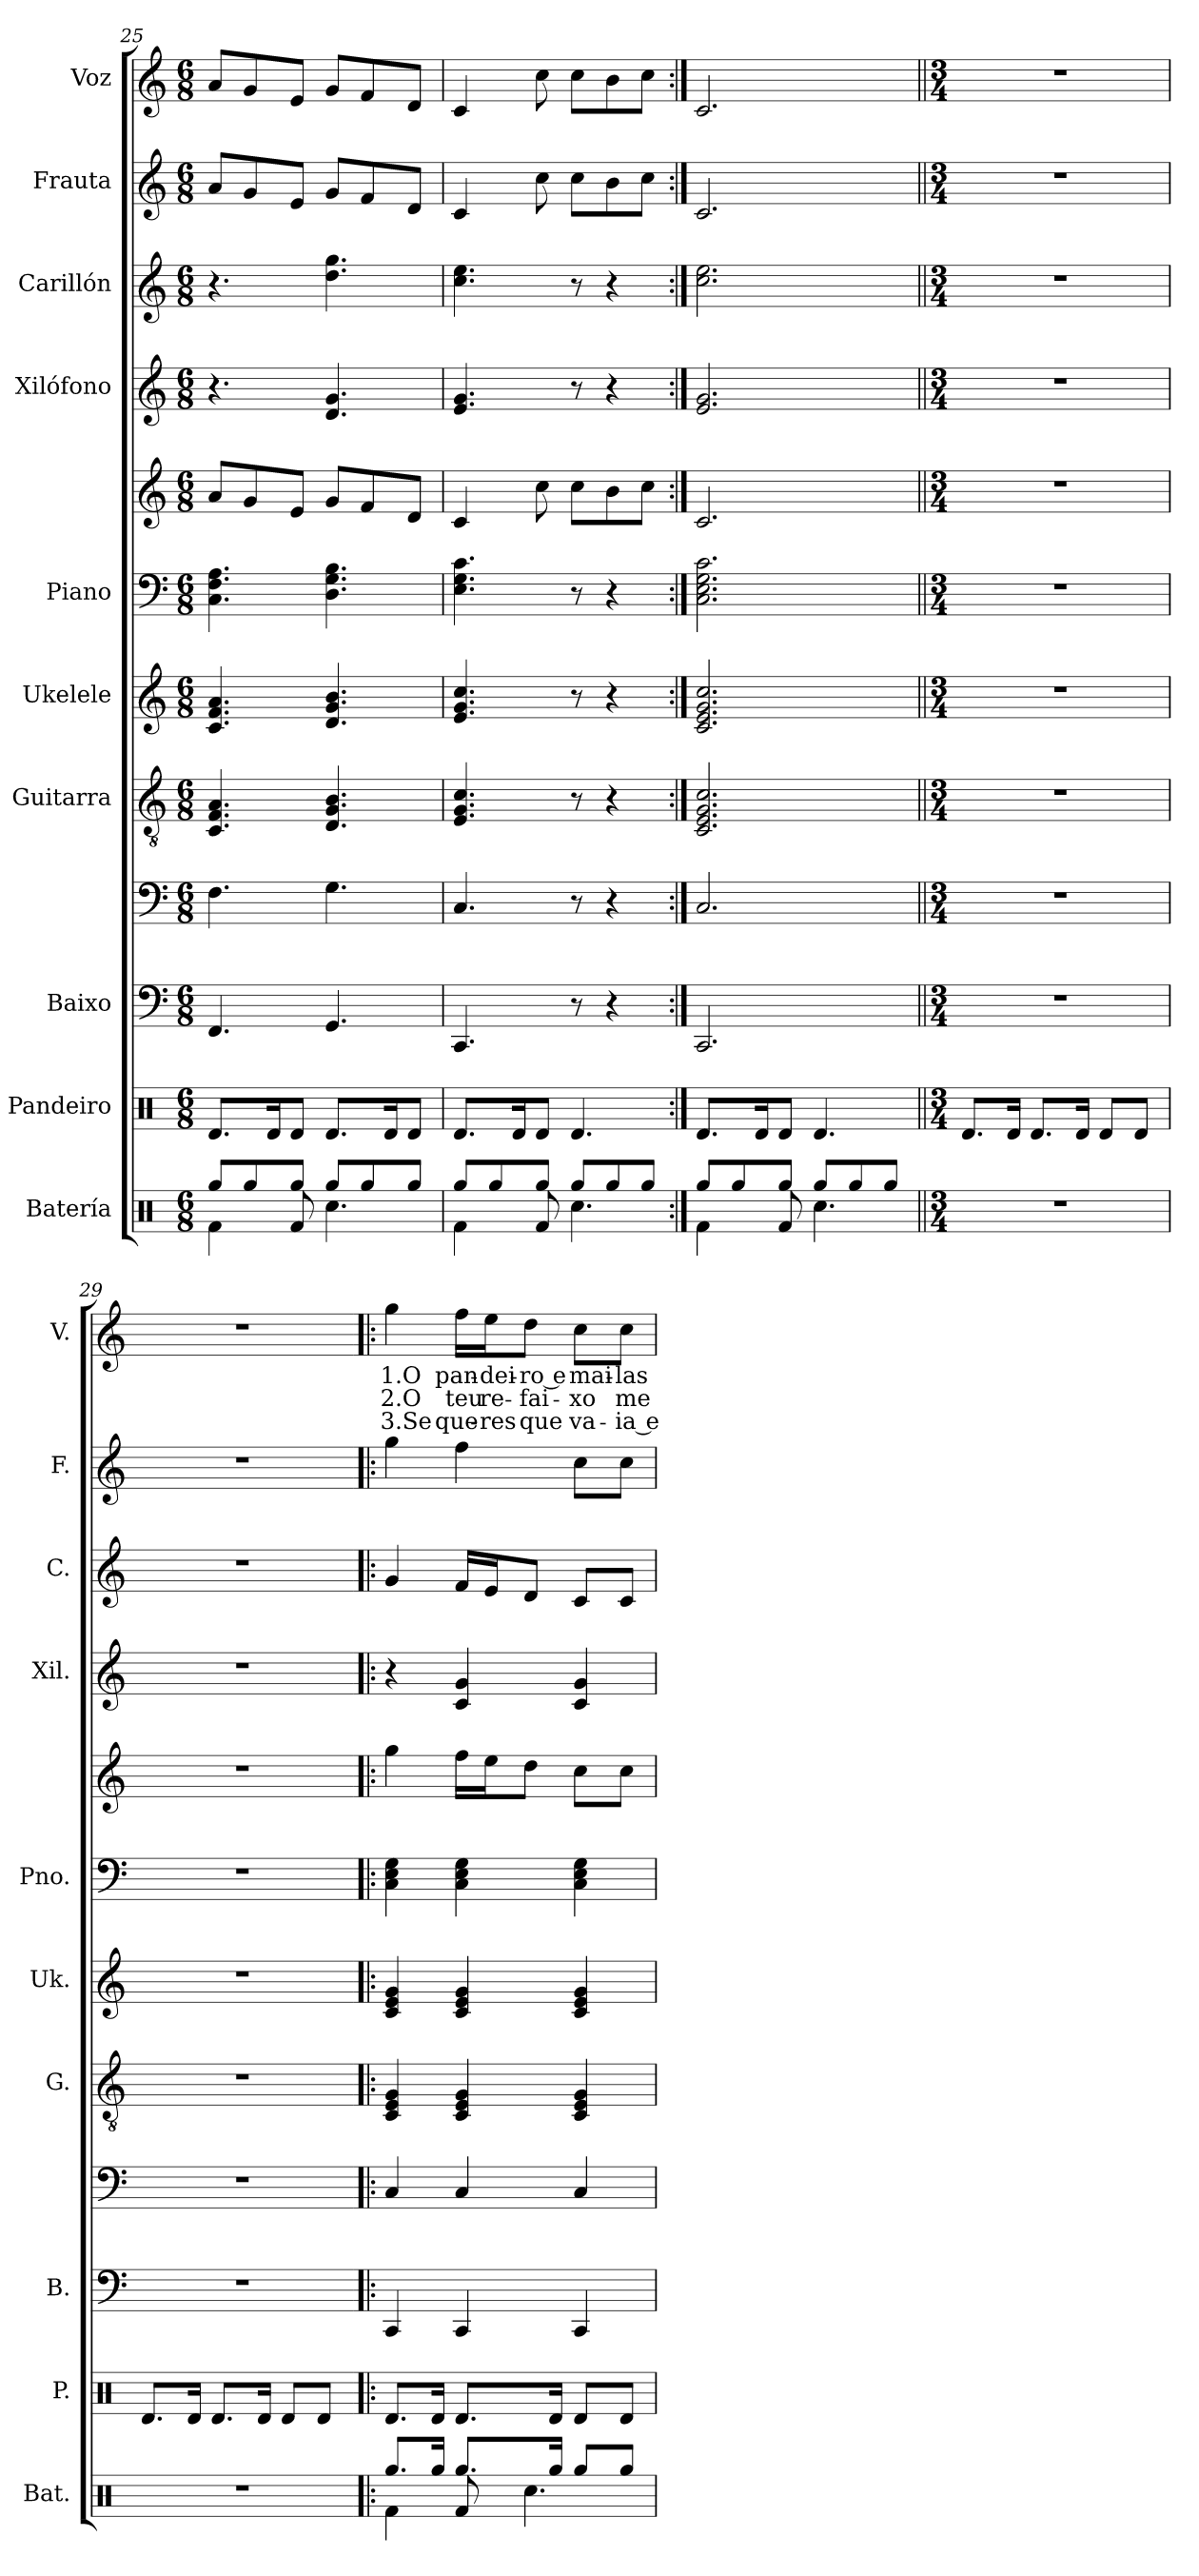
**kern	**kern	**kern	**kern	**kern	**kern	**kern	**kern	**kern	**kern	**kern	**kern	**text	**text	**text
*part10	*part9	*part8	*part8	*part7	*part6	*part5	*part5	*part4	*part3	*part2	*part1	*part1	*part1	*part1
*staff12	*staff11	*staff10	*staff9	*staff8	*staff7	*staff6	*staff5	*staff4	*staff3	*staff2	*staff1	*staff1	*staff1	*staff1
*I"Batería	*I"Pandeiro	*I"Baixo	*	*I"Guitarra	*I"Ukelele	*I"Piano	*	*I"Xilófono	*I"Carillón	*I"Frauta	*I"Voz	*	*	*
*I'Bat.	*I'P.	*I'B.	*	*I'G.	*I'Uk.	*I'Pno.	*	*I'Xil.	*I'C.	*I'F.	*I'V.	*	*	*
!!LO:PB:g=z
*clefX	*clefX	*	*clefF4	*clefGv2	*clefG2	*clefF4	*clefG2	*clefG2	*clefG2	*clefG2	*clefG2	*	*	*
*	*	*ITrd7c12	*ITrd7c12	*	*	*	*	*ITrd-7c-12	*ITrd-14c-24	*	*	*	*	*
*k[]	*k[]	*k[]	*k[]	*k[]	*k[]	*k[]	*k[]	*k[]	*k[]	*k[]	*k[]	*	*	*
*M6/8	*M6/8	*M6/8	*M6/8	*M6/8	*M6/8	*M6/8	*M6/8	*M6/8	*M6/8	*M6/8	*M6/8	*	*	*
=25	=25	=25	=25	=25	=25	=25	=25	=25	=25	=25	=25	=25	=25	=25
*^	*	*	*	*	*	*	*	*	*	*	*	*	*	*
8Rgg/L	4Rf\	8.Rd/L	4.FFF	4.FF\	4.C/ 4.F/ 4.A/	4.c/ 4.f/ 4.a/	4.C\ 4.F\ 4.A\	8a/L	4.r	4.r	8a/L	8a/L	.	.	.
8Rgg/	.	.	.	.	.	.	.	8g/	.	.	8g/	8g/	.	.	.
.	.	16Rd/K	.	.	.	.	.	.	.	.	.	.	.	.	.
8Rgg/J	8Rf/	8Rd/J	.	.	.	.	.	8e/J	.	.	8e/J	8e/J	.	.	.
8Rgg/L	4.Rcc\	8.Rd/L	4.GGG	4.GG\	4.D/ 4.G/ 4.B/	4.d/ 4.g/ 4.b/	4.D\ 4.G\ 4.B\	8g/L	4.dd/ 4.gg/	4.dddd\ 4.gggg\	8g/L	8g/L	.	.	.
8Rgg/	.	.	.	.	.	.	.	8f/	.	.	8f/	8f/	.	.	.
.	.	16Rd/K	.	.	.	.	.	.	.	.	.	.	.	.	.
8Rgg/J	.	8Rd/J	.	.	.	.	.	8d/J	.	.	8d/J	8d/J	.	.	.
=26	=26	=26	=26	=26	=26	=26	=26	=26	=26	=26	=26	=26	=26	=26	=26
8Rgg/L	4Rf\	8.Rd/L	4.CCC	4.CC/	4.E/ 4.G/ 4.c/	4.e/ 4.g/ 4.cc/	4.E\ 4.G\ 4.c\	4c/	4.ee/ 4.gg/	4.cccc\ 4.eeee\	4c/	4c/	.	.	.
8Rgg/	.	.	.	.	.	.	.	.	.	.	.	.	.	.	.
.	.	16Rd/K	.	.	.	.	.	.	.	.	.	.	.	.	.
8Rgg/J	8Rf/	8Rd/J	.	.	.	.	.	8cc\	.	.	8cc\	8cc\	.	.	.
8Rgg/L	4.Rcc\	4.Rd/	8r	8r	8r	8r	8r	8cc\L	8r	8r	8cc\L	8cc\L	.	.	.
8Rgg/	.	.	4r	4r	4r	4r	4r	8b\	4r	4r	8b\	8b\	.	.	.
8Rgg/J	.	.	.	.	.	.	.	8cc\J	.	.	8cc\J	8cc\J	.	.	.
=27:|!	=27:|!	=27:|!	=27:|!	=27:|!	=27:|!	=27:|!	=27:|!	=27:|!	=27:|!	=27:|!	=27:|!	=27:|!	=27:|!	=27:|!	=27:|!
8Rgg/L	4Rf\	8.Rd/L	2.CCC	2.CC/	2.C/ 2.E/ 2.G/ 2.c/	2.c/ 2.e/ 2.g/ 2.cc/	2.C\ 2.E\ 2.G\ 2.c\	2.c/	2.ee/ 2.gg/	2.cccc\ 2.eeee\	2.c/	2.c/	.	.	.
8Rgg/	.	.	.	.	.	.	.	.	.	.	.	.	.	.	.
.	.	16Rd/K	.	.	.	.	.	.	.	.	.	.	.	.	.
8Rgg/J	8Rf/	8Rd/J	.	.	.	.	.	.	.	.	.	.	.	.	.
8Rgg/L	4.Rcc\	4.Rd/	.	.	.	.	.	.	.	.	.	.	.	.	.
8Rgg/	.	.	.	.	.	.	.	.	.	.	.	.	.	.	.
8Rgg/J	.	.	.	.	.	.	.	.	.	.	.	.	.	.	.
*v	*v	*	*	*	*	*	*	*	*	*	*	*	*	*	*
=28||	=28||	=28||	=28||	=28||	=28||	=28||	=28||	=28||	=28||	=28||	=28||	=28||	=28||	=28||
*M3/4	*M3/4	*M3/4	*M3/4	*M3/4	*M3/4	*M3/4	*M3/4	*M3/4	*M3/4	*M3/4	*M3/4	*	*	*
2.r	8.Rd/L	2.r	2.r	2.r	2.r	2.r	2.r	2.r	2.r	2.r	2.r	.	.	.
.	16Rd/Jk	.	.	.	.	.	.	.	.	.	.	.	.	.
.	8.Rd/L	.	.	.	.	.	.	.	.	.	.	.	.	.
.	16Rd/Jk	.	.	.	.	.	.	.	.	.	.	.	.	.
.	8Rd/L	.	.	.	.	.	.	.	.	.	.	.	.	.
.	8Rd/J	.	.	.	.	.	.	.	.	.	.	.	.	.
=29	=29	=29	=29	=29	=29	=29	=29	=29	=29	=29	=29	=29	=29	=29
2.r	8.Rd/L	2.r	2.r	2.r	2.r	2.r	2.r	2.r	2.r	2.r	2.r	.	.	.
.	16Rd/Jk	.	.	.	.	.	.	.	.	.	.	.	.	.
.	8.Rd/L	.	.	.	.	.	.	.	.	.	.	.	.	.
.	16Rd/Jk	.	.	.	.	.	.	.	.	.	.	.	.	.
.	8Rd/L	.	.	.	.	.	.	.	.	.	.	.	.	.
.	8Rd/J	.	.	.	.	.	.	.	.	.	.	.	.	.
!!LO:PB:g=z
=30!|:	=30!|:	=30!|:	=30!|:	=30!|:	=30!|:	=30!|:	=30!|:	=30!|:	=30!|:	=30!|:	=30!|:	=30!|:	=30!|:	=30!|:
*^	*	*	*	*	*	*	*	*	*	*	*	*	*	*
!	!	!	!	!	!	!	!	!	!	!	!	!	!LO:LY:b	!LO:LY:b	!LO:LY:b
8.Rgg/L	4Rf\	8.Rd/L	4CCC	4CC/	4C/ 4E/ 4G/	4c/ 4e/ 4g/	4C\ 4E\ 4G\	4gg\	4r	4ggg/	4gg\	4gg\	1.O	2.O	3.Se
16Rgg/Jk	.	16Rd/Jk	.	.	.	.	.	.	.	.	.	.	.	.	.
!	!	!	!	!	!	!	!	!	!	!	!	!	!LO:LY:b	!LO:LY:b	!LO:LY:b
8.Rgg/L	8Rf/	8.Rd/L	4CCC	4CC/	4C/ 4E/ 4G/	4c/ 4e/ 4g/	4C\ 4E\ 4G\	16ff\LL	4cc/ 4gg/	16fff/LL	4ff\	16ff\LL	pan-	teu	que-
!	!	!	!	!	!	!	!	!	!	!	!	!	!LO:LY:b	!LO:LY:b	!LO:LY:b
.	.	.	.	.	.	.	.	16ee\J	.	16eee/J	.	16ee\J	-dei-	re-	-res
!	!	!	!	!	!	!	!	!	!	!	!	!	!LO:LY:b	!LO:LY:b	!LO:LY:b
.	4.Rcc\	.	.	.	.	.	.	8dd\J	.	8ddd/J	.	8dd\J	ro e	-fai-	que
16Rgg/Jk	.	16Rd/Jk	.	.	.	.	.	.	.	.	.	.	.	.	.
!	!	!	!	!	!	!	!	!	!	!	!	!	!LO:LY:b	!LO:LY:b	!LO:LY:b
8Rgg/L	.	8Rd/L	4CCC	4CC/	4C/ 4E/ 4G/	4c/ 4e/ 4g/	4C\ 4E\ 4G\	8cc\L	4cc/ 4gg/	8ccc/L	8cc\L	8cc\L	mai-	-xo	va-
!	!	!	!	!	!	!	!	!	!	!	!	!	!LO:LY:b	!LO:LY:b	!LO:LY:b
8Rgg/J	.	8Rd/J	.	.	.	.	.	8cc\J	.	8ccc/J	8cc\J	8cc\J	-las	me-	ia e
*v	*v	*	*	*	*	*	*	*	*	*	*	*	*	*	*
=	=	=	=	=	=	=	=	=	=	=	=	=	=	=
*-	*-	*-	*-	*-	*-	*-	*-	*-	*-	*-	*-	*-	*-	*-
